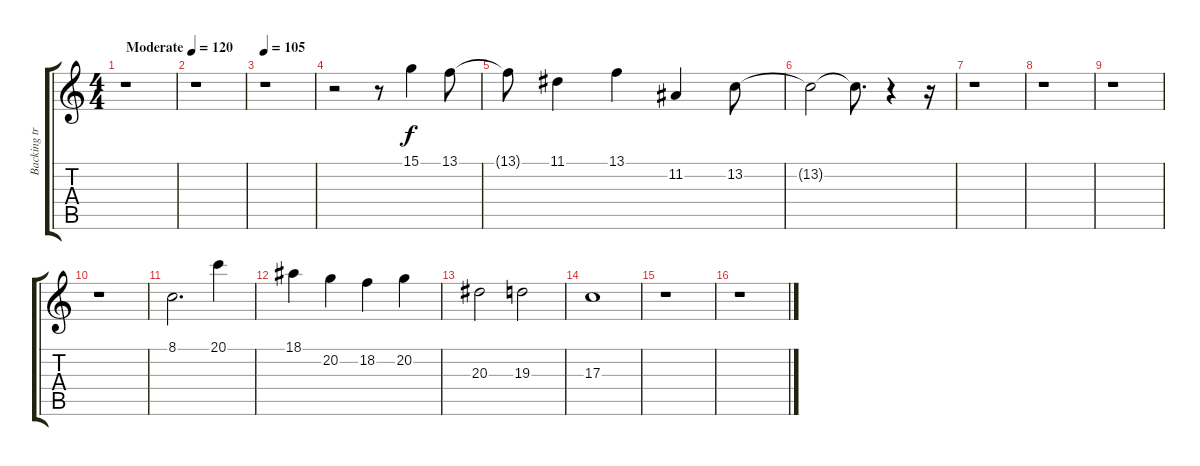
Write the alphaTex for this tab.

\track ("Backing track 3" "Backing tr") {instrument lead2sawtooth}
\staff {score tabs}
\tuning (E4 B3 G3 D3 A2 E2) {hide}
\ts (4 4)
\tempo (120 "Moderate")
\clef g2
\ks c
r.1{dy f instrument lead2sawtooth} |
r.1 |
\tempo 105
r.1 |
r.2 r.8 15.1.4{instrument lead2sawtooth} 13.1.8 |
13.1{t}.8 11.1.4 13.1.4 11.2.4 13.2.8 |
13.2{t}.2 13.2{t}.8{d} r.4 r.16 |
r.1 |
r.1 |
r.1 |
r.1 |
8.1.2{d} 20.1.4 |
18.1.4 20.2.4 18.2.4 20.2.4 |
20.3.2 19.3.2 |
17.3.1 |
r.1 |
r.1
